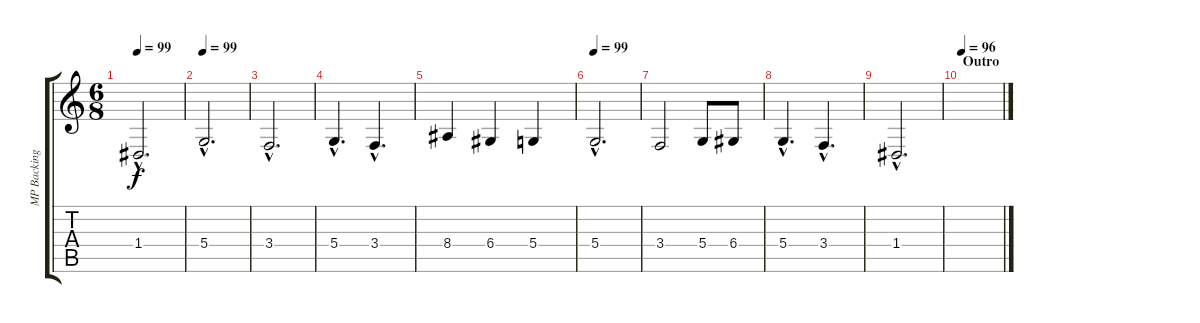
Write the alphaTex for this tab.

\track ("MP Backing Vocals" "MP Backing") {instrument brasssection}
\staff {score tabs}
\tuning (E4 B3 G3 D3 A2 E2) {hide}
\ts (6 8)
\tempo 99
\clef g2
\ks c
1.4{hac}.2{d dy f} |
\tempo 99
5.4{hac}.2{d} |
3.4{hac}.2{d} |
5.4{hac}.4{d} 3.4{hac}.4{d} |
8.4.4 6.4.4 5.4.4 |
\tempo 99
5.4{hac}.2{d} |
3.4.2 5.4.8 6.4.8 |
5.4{hac}.4{d} 3.4{hac}.4{d} |
1.4{hac}.2{d} |
\section ("" "Outro")
\tempo 96
